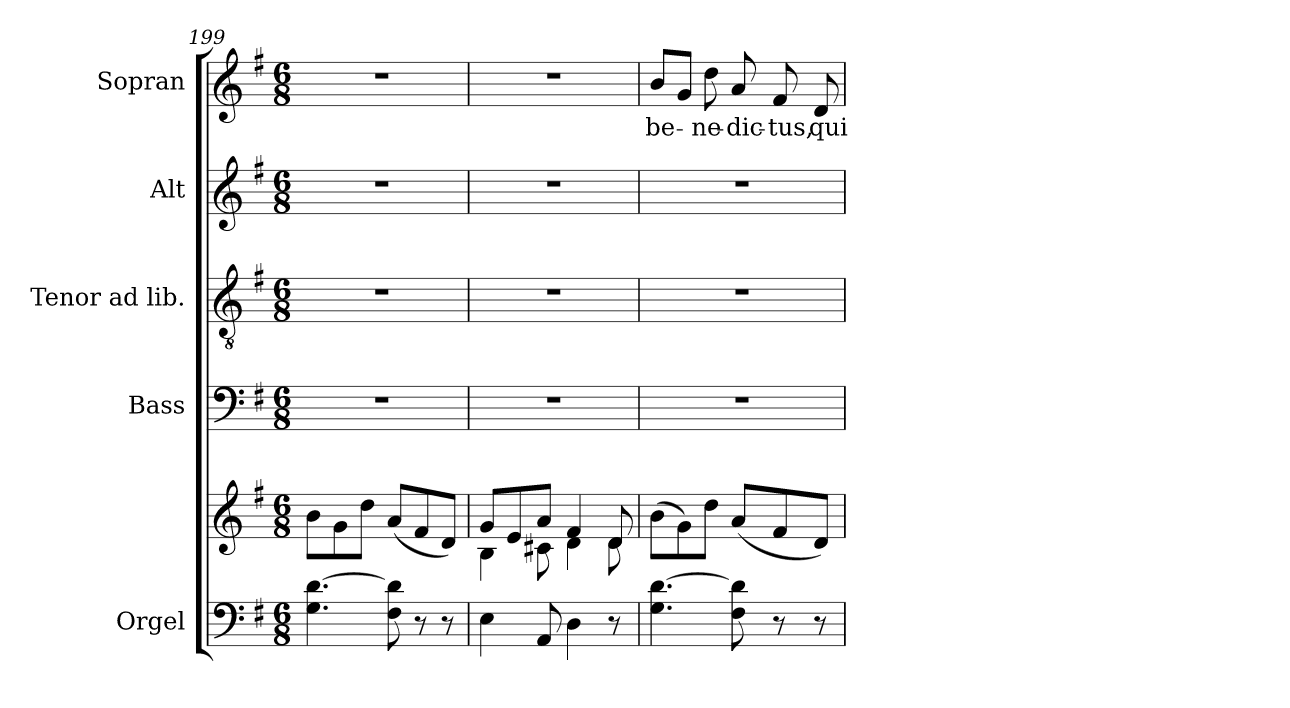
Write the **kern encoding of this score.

**kern	**kern	**kern	**kern	**kern	**kern	**text
*part5	*part5	*part4	*part3	*part2	*part1	*part1
*staff6	*staff5	*staff4	*staff3	*staff2	*staff1	*staff1
*I"Orgel	*	*I"Bass	*I"Tenor ad lib.	*I"Alt	*I"Sopran	*
*I'Org.	*	*I'B.	*I'T.	*I'A.	*I'S.	*
*clefF4	*clefG2	*clefF4	*clefGv2	*clefG2	*clefG2	*
*k[f#]	*k[f#]	*k[f#]	*k[f#]	*k[f#]	*k[f#]	*
*G:	*G:	*G:	*G:	*G:	*G:	*
*M6/8	*M6/8	*M6/8	*M6/8	*M6/8	*M6/8	*
=199	=199	=199	=199	=199	=199	=199
4.G\ [4.d\	8b\L	2.r	2.r	2.r	2.r	.
.	8g\	.	.	.	.	.
.	8dd\J	.	.	.	.	.
8F#\ 8d\]	(<8a/L	.	.	.	.	.
8r	8f#/	.	.	.	.	.
8r	8d/J)	.	.	.	.	.
=200	=200	=200	=200	=200	=200	=200
*	*^	*	*	*	*	*
4E\	8g/L	4B\	2.r	2.r	2.r	2.r	.
.	8e/	.	.	.	.	.	.
8AA/	8a/J	8c#X\	.	.	.	.	.
4D\	4f#/	4d\	.	.	.	.	.
8r	8d/	8d\	.	.	.	.	.
!!LO:PB:g=z
=201	=201	=201	=201	=201	=201	=201	=201
!	!	!	!	!	!	!	!LO:LY:b
*	*v	*v	*	*	*	*	*
4.G\ [4.d\	(>8b\L	2.r	2.r	2.r	8b/L	be-
.	8g\)	.	.	.	8g/J	.
!	!	!	!	!	!	!LO:LY:b
.	8dd\J	.	.	.	8dd\	-ne-
!	!	!	!	!	!	!LO:LY:b
8F#\ 8d\]	(<8a/L	.	.	.	8a/	-dic-
!	!	!	!	!	!	!LO:LY:b
8r	8f#/	.	.	.	8f#/	-tus,
!	!	!	!	!	!	!LO:LY:b
8r	8d/J)	.	.	.	8d/	qui
=	=	=	=	=	=	=
*-	*-	*-	*-	*-	*-	*-
